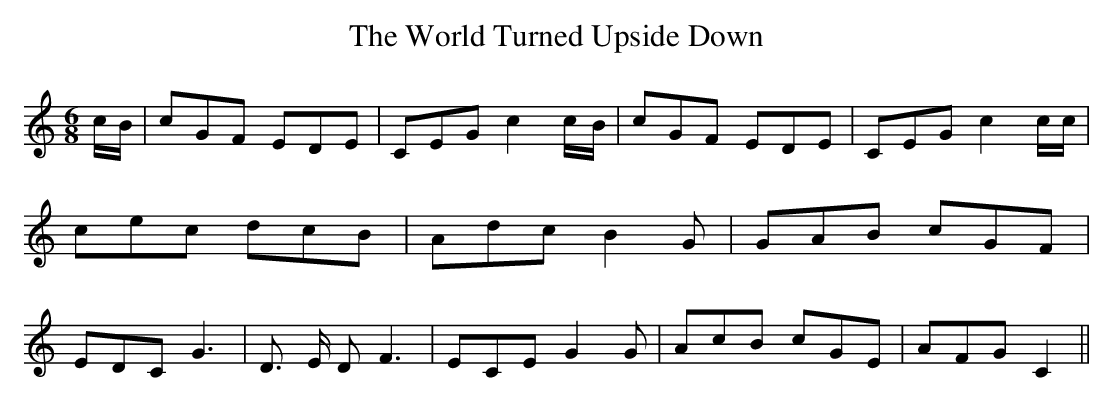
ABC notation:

X:1
T:The World Turned Upside Down
M:6/8
L:1/8
K:C
 c/2B/2| cGF EDE| CEG c2c/2-B/2| cGF EDE| CEG c2 c/2c/2| cec dcB| Adc B2 G|\
 GAB cGF| EDC G3| D3/2 E/2 D F3| ECE G2 G| AcB cGE| AFG C2||
